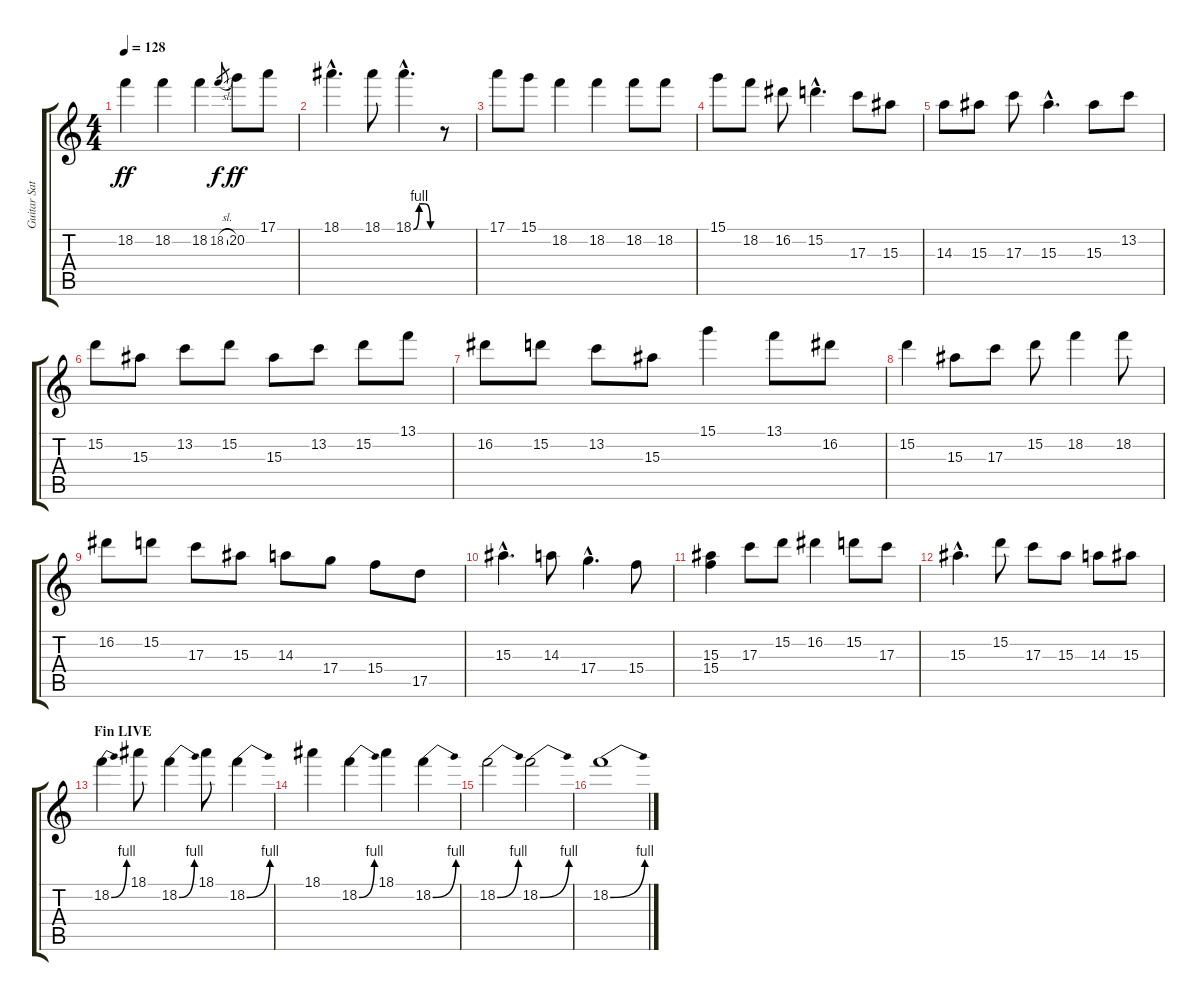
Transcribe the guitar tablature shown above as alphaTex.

\track ("Guitar Satu" "Guitar Sat") {instrument overdrivenguitar}
\staff {score tabs}
\tuning (E4 B3 G3 D3 A2 E2) {hide}
\ts (4 4)
\tempo 128
\clef g2
\ks c
18.2.4{dy ff} 18.2.4 18.2.4 18.2{sl}.8{gr dy f} 20.2.8{dy ff} 17.1.8 |
18.1{hac}.4{d} 18.1.8 18.1{be (custom 0 0 15 4 30 4 45 0 60 0) hac}.4{d} r.8 |
17.1.8 15.1.8 18.2.4 18.2.4 18.2.8 18.2.8 |
15.1.8 18.2.8 16.2.8 15.2{hac}.4{d} 17.3.8 15.3.8 |
14.3.8 15.3.8 17.3.8 15.3{hac}.4{d} 15.3.8 13.2.8 |
15.2.8 15.3.8 13.2.8 15.2.8 15.3.8 13.2.8 15.2.8 13.1.8 |
16.2.8 15.2.8 13.2.8 15.3.8 15.1.4 13.1.8 16.2.8 |
15.2.4 15.3.8 17.3.8 15.2.8 18.2.4 18.2.8 |
16.2.8 15.2.8 17.3.8 15.3.8 14.3.8 17.4.8 15.4.8 17.5.8 |
15.3{hac}.4{d} 14.3.8 17.4{hac}.4{d} 15.4.8 |
(15.3 15.4).4 17.3.8 15.2.8 16.2.4 15.2.8 17.3.8 |
15.3{hac}.4{d} 15.2.8 17.3.8 15.3.8 14.3.8 15.3.8 |
\section ("" "Fin LIVE")
18.2{be (bend 0 0 60 4)}.4 18.1.8 18.2{be (bend 0 0 60 4)}.4 18.1.8 18.2{be (bend 0 0 60 4)}.4 |
18.1.4 18.2{be (bend 0 0 60 4)}.4 18.1.4 18.2{be (bend 0 0 60 4)}.4 |
18.2{be (bend 0 0 60 4)}.2 18.2{be (bend 0 0 60 4)}.2 |
18.2{be (bend 0 0 60 4)}.1
